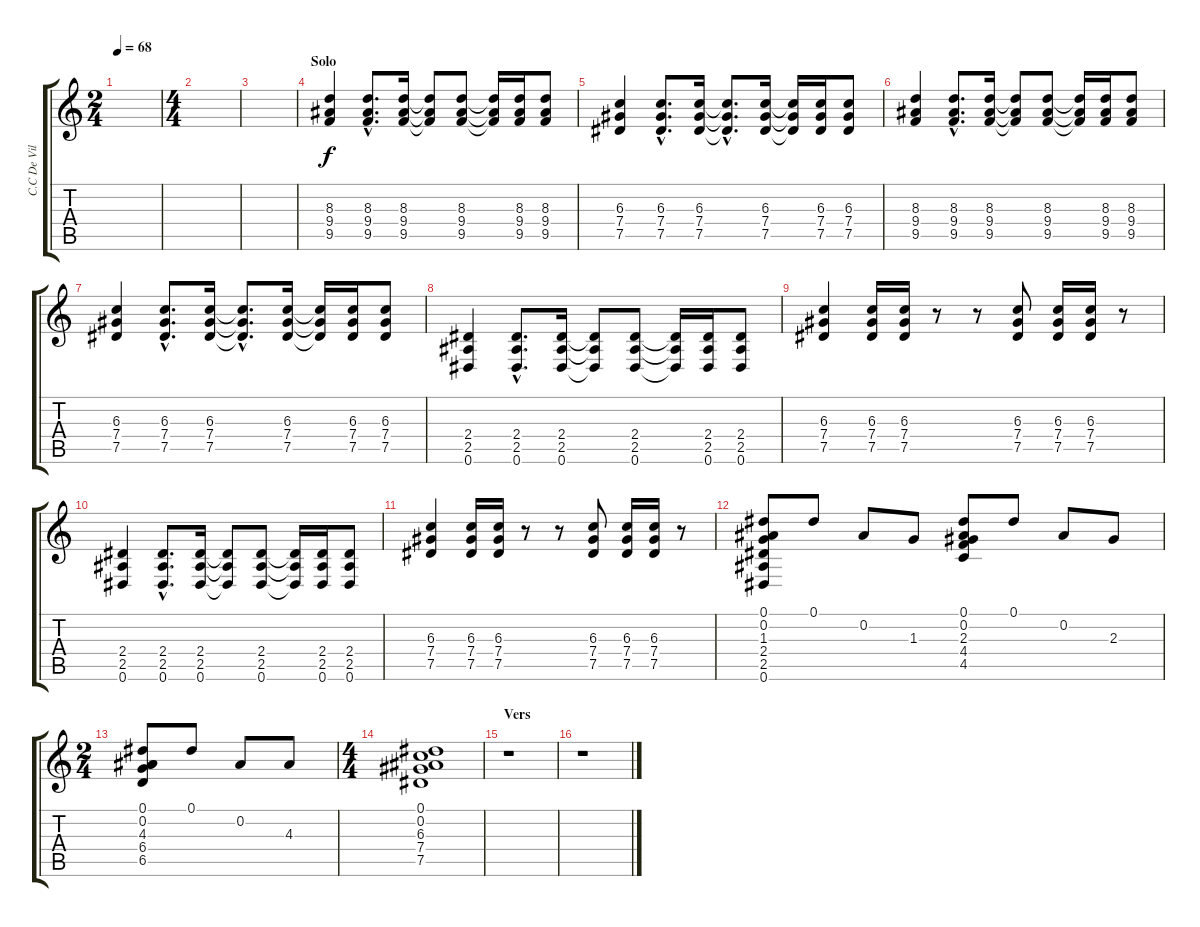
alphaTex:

\track ("C.C De Ville - Lead Guitar 2" "C.C De Vil") {instrument distortionguitar}
\staff {score tabs}
\tuning (Eb4 Bb3 Gb3 Db3 Ab2 Eb2) {hide}
\ts (2 4)
\tempo 68
\clef g2
\ks c
|
\ts (4 4)
|
|
\section ("" "Solo")
(8.3 9.4 9.5).4 (8.3{hac} 9.4{hac} 9.5{hac}).8{d} (8.3 9.4 9.5).16 (8.3{t} 9.4{t} 9.5{t}).8 (8.3 9.4 9.5).8 (8.3{t} 9.4{t} 9.5{t}).16 (8.3 9.4 9.5).16 (8.3 9.4 9.5).8 |
(6.3 7.4 7.5).4 (6.3{hac} 7.4{hac} 7.5{hac}).8{d} (6.3 7.4 7.5).16 (6.3{hac t} 7.4{hac t} 7.5{hac t}).8{d} (6.3 7.4 7.5).16 (6.3{t} 7.4{t} 7.5{t}).16 (6.3 7.4 7.5).16 (6.3 7.4 7.5).8 |
(8.3 9.4 9.5).4 (8.3{hac} 9.4{hac} 9.5{hac}).8{d} (8.3 9.4 9.5).16 (8.3{t} 9.4{t} 9.5{t}).8 (8.3 9.4 9.5).8 (8.3{t} 9.4{t} 9.5{t}).16 (8.3 9.4 9.5).16 (8.3 9.4 9.5).8 |
(6.3 7.4 7.5).4 (6.3{hac} 7.4{hac} 7.5{hac}).8{d} (6.3 7.4 7.5).16 (6.3{hac t} 7.4{hac t} 7.5{hac t}).8{d} (6.3 7.4 7.5).16 (6.3{t} 7.4{t} 7.5{t}).16 (6.3 7.4 7.5).16 (6.3 7.4 7.5).8 |
(2.4 2.5 0.6).4 (2.4{hac} 2.5{hac} 0.6{hac}).8{d} (2.4 2.5 0.6).16 (2.4{t} 2.5{t} 0.6{t}).8 (2.4 2.5 0.6).8 (2.4{t} 2.5{t} 0.6{t}).16 (2.4 2.5 0.6).16 (2.4 2.5 0.6).8 |
(6.3 7.4 7.5).4 (6.3 7.4 7.5).16 (6.3 7.4 7.5).16 r.8 r.8 (6.3 7.4 7.5).8 (6.3 7.4 7.5).16 (6.3 7.4 7.5).16 r.8 |
(2.4 2.5 0.6).4 (2.4{hac} 2.5{hac} 0.6{hac}).8{d} (2.4 2.5 0.6).16 (2.4{t} 2.5{t} 0.6{t}).8 (2.4 2.5 0.6).8 (2.4{t} 2.5{t} 0.6{t}).16 (2.4 2.5 0.6).16 (2.4 2.5 0.6).8 |
(6.3 7.4 7.5).4 (6.3 7.4 7.5).16 (6.3 7.4 7.5).16 r.8 r.8 (6.3 7.4 7.5).8 (6.3 7.4 7.5).16 (6.3 7.4 7.5).16 r.8 |
(0.1 0.2 1.3 2.4 2.5 0.6).8 0.1.8 0.2.8 1.3.8 (0.1 0.2 2.3 4.4 4.5).8 0.1.8 0.2.8 2.3.8 |
\ts (2 4)
(0.1 0.2 4.3 6.4 6.5).8 0.1.8 0.2.8 4.3.8 |
\ts (4 4)
(0.1 0.2 6.3 7.4 7.5).1 |
\section ("" "Vers")
r.1 |
r.1
